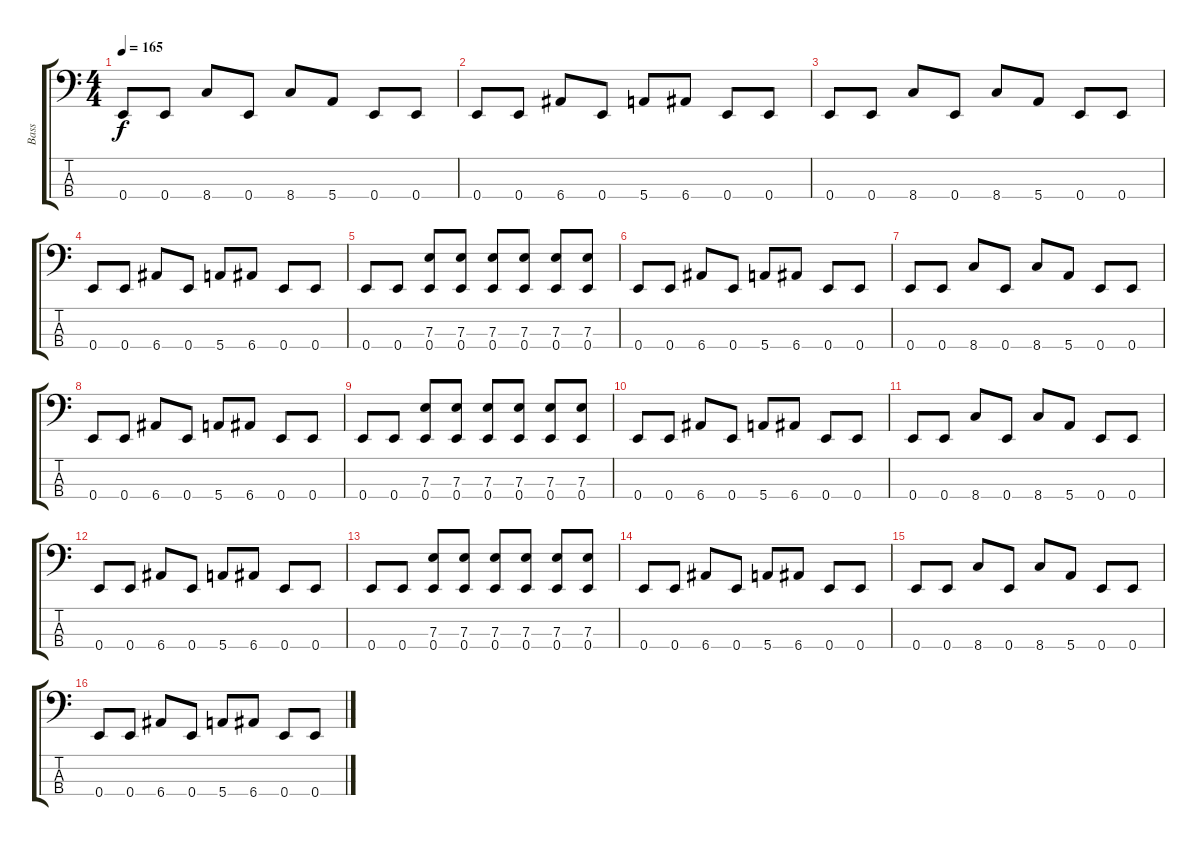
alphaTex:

\track ("Bass" "Bass") {instrument electricbasspick}
\staff {score tabs}
\tuning (G2 D2 A1 E1) {hide}
\ts (4 4)
\tempo 165
\clef f4
\ks c
0.4.8{dy f} 0.4.8 8.4.8 0.4.8 8.4.8 5.4.8 0.4.8 0.4.8 |
0.4.8 0.4.8 6.4.8 0.4.8 5.4.8 6.4.8 0.4.8 0.4.8 |
0.4.8 0.4.8 8.4.8 0.4.8 8.4.8 5.4.8 0.4.8 0.4.8 |
0.4.8 0.4.8 6.4.8 0.4.8 5.4.8 6.4.8 0.4.8 0.4.8 |
0.4.8 0.4.8 (7.3 0.4).8 (7.3 0.4).8 (7.3 0.4).8 (7.3 0.4).8 (7.3 0.4).8 (7.3 0.4).8 |
0.4.8 0.4.8 6.4.8 0.4.8 5.4.8 6.4.8 0.4.8 0.4.8 |
0.4.8 0.4.8 8.4.8 0.4.8 8.4.8 5.4.8 0.4.8 0.4.8 |
0.4.8 0.4.8 6.4.8 0.4.8 5.4.8 6.4.8 0.4.8 0.4.8 |
0.4.8 0.4.8 (7.3 0.4).8 (7.3 0.4).8 (7.3 0.4).8 (7.3 0.4).8 (7.3 0.4).8 (7.3 0.4).8 |
0.4.8 0.4.8 6.4.8 0.4.8 5.4.8 6.4.8 0.4.8 0.4.8 |
0.4.8 0.4.8 8.4.8 0.4.8 8.4.8 5.4.8 0.4.8 0.4.8 |
0.4.8 0.4.8 6.4.8 0.4.8 5.4.8 6.4.8 0.4.8 0.4.8 |
0.4.8 0.4.8 (7.3 0.4).8 (7.3 0.4).8 (7.3 0.4).8 (7.3 0.4).8 (7.3 0.4).8 (7.3 0.4).8 |
0.4.8 0.4.8 6.4.8 0.4.8 5.4.8 6.4.8 0.4.8 0.4.8 |
0.4.8 0.4.8 8.4.8 0.4.8 8.4.8 5.4.8 0.4.8 0.4.8 |
0.4.8 0.4.8 6.4.8 0.4.8 5.4.8 6.4.8 0.4.8 0.4.8
